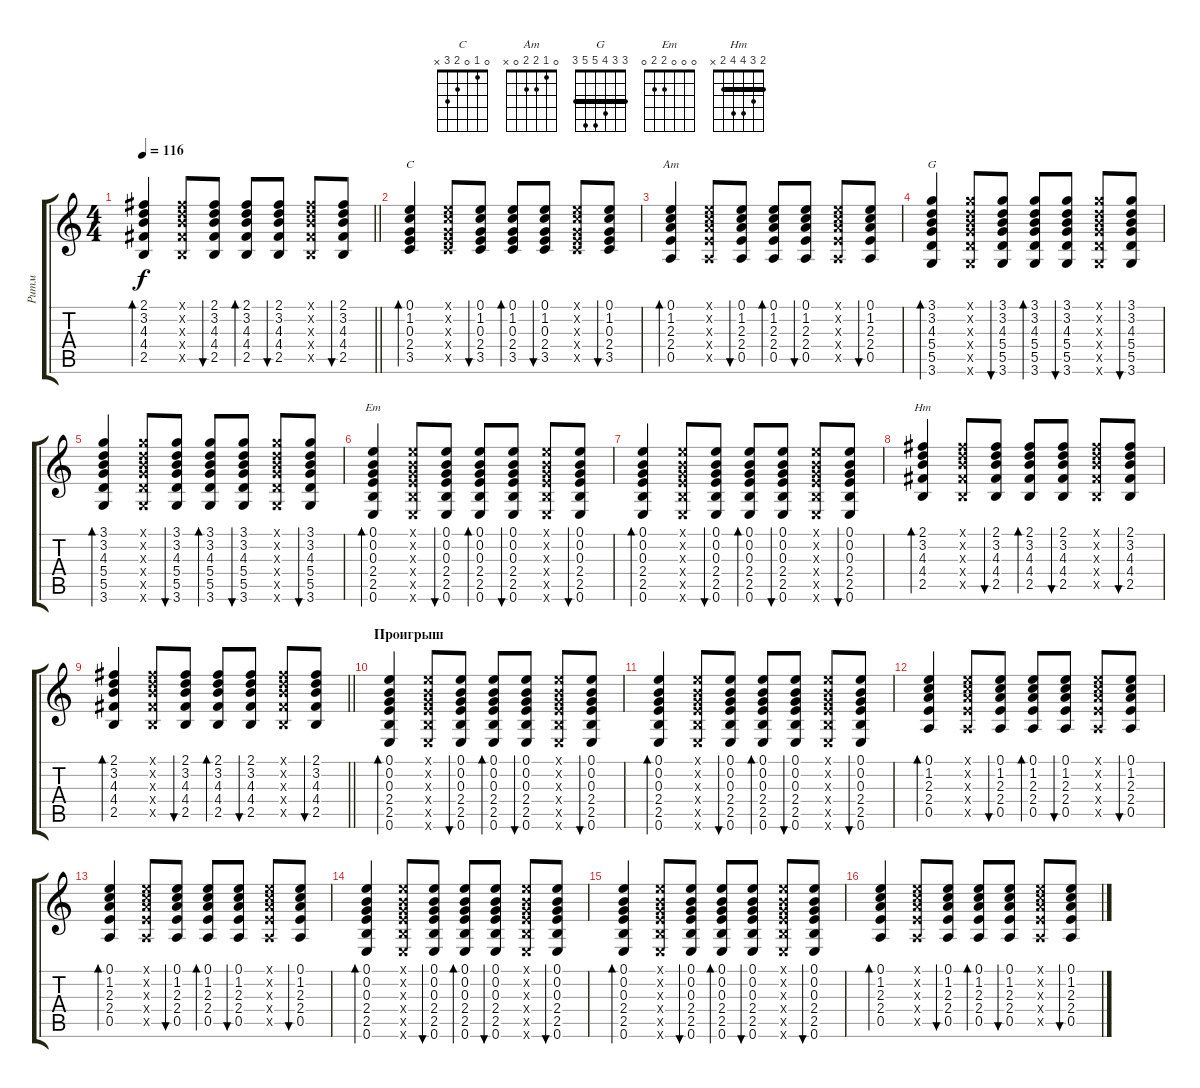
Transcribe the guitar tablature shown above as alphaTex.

\track ("Ритм" "Ритм") {instrument acousticguitarnylon}
\staff {score tabs}
\tuning (E4 B3 G3 D3 A2 E2) {hide}
\chord ("C" 0 1 0 2 3 x)
\chord ("Am" 0 1 2 2 0 x)
\chord ("G" 3 3 4 5 5 3) {barre 3}
\chord ("Em" 0 0 0 2 2 0)
\chord ("Нm" 2 3 4 4 2 x) {barre 2}
\ts (4 4)
\tempo 116
\clef g2
\barLineRight lightlight
\ks c
(2.1 3.2 4.3 4.4 2.5).4{bd 30 dy f} (2.1{x} 3.2{x} 4.3{x} 4.4{x} 2.5{x}).8 (2.1 3.2 4.3 4.4 2.5).8{bu 30} (2.1 3.2 4.3 4.4 2.5).8{bd 30} (2.1 3.2 4.3 4.4 2.5).8{bu 30} (2.1{x} 3.2{x} 4.3{x} 4.4{x} 2.5{x}).8 (2.1 3.2 4.3 4.4 2.5).8{bu 30} |
(0.1 1.2 0.3 2.4 3.5).4{bd 30 ch "C"} (0.1{x} 1.2{x} 0.3{x} 2.4{x} 3.5{x}).8 (0.1 1.2 0.3 2.4 3.5).8{bu 30} (0.1 1.2 0.3 2.4 3.5).8{bd 30} (0.1 1.2 0.3 2.4 3.5).8{bu 30} (0.1{x} 1.2{x} 0.3{x} 2.4{x} 3.5{x}).8 (0.1 1.2 0.3 2.4 3.5).8{bu 30} |
(0.1 1.2 2.3 2.4 0.5).4{bd 30 ch "Am"} (0.1{x} 1.2{x} 2.3{x} 2.4{x} 0.5{x}).8 (0.1 1.2 2.3 2.4 0.5).8{bu 30} (0.1 1.2 2.3 2.4 0.5).8{bd 30} (0.1 1.2 2.3 2.4 0.5).8{bu 30} (0.1{x} 1.2{x} 2.3{x} 2.4{x} 0.5{x}).8 (0.1 1.2 2.3 2.4 0.5).8{bu 30} |
(3.1 3.2 4.3 5.4 5.5 3.6).4{bd 30 ch "G"} (3.1{x} 3.2{x} 4.3{x} 5.4{x} 5.5{x} 3.6{x}).8 (3.1 3.2 4.3 5.4 5.5 3.6).8{bu 30} (3.1 3.2 4.3 5.4 5.5 3.6).8{bd 30} (3.1 3.2 4.3 5.4 5.5 3.6).8{bu 30} (3.1{x} 3.2{x} 4.3{x} 5.4{x} 5.5{x} 3.6{x}).8 (3.1 3.2 4.3 5.4 5.5 3.6).8{bu 30} |
(3.1 3.2 4.3 5.4 5.5 3.6).4{bd 30} (3.1{x} 3.2{x} 4.3{x} 5.4{x} 5.5{x} 3.6{x}).8 (3.1 3.2 4.3 5.4 5.5 3.6).8{bu 30} (3.1 3.2 4.3 5.4 5.5 3.6).8{bd 30} (3.1 3.2 4.3 5.4 5.5 3.6).8{bu 30} (3.1{x} 3.2{x} 4.3{x} 5.4{x} 5.5{x} 3.6{x}).8 (3.1 3.2 4.3 5.4 5.5 3.6).8{bu 30} |
(0.1 0.2 0.3 2.4 2.5 0.6).4{bd 60 ch "Em"} (0.1{x} 0.2{x} 0.3{x} 2.4{x} 2.5{x} 0.6{x}).8 (0.1 0.2 0.3 2.4 2.5 0.6).8{bu 30} (0.1 0.2 0.3 2.4 2.5 0.6).8{bd 30} (0.1 0.2 0.3 2.4 2.5 0.6).8{bu 30} (0.1{x} 0.2{x} 0.3{x} 2.4{x} 2.5{x} 0.6{x}).8 (0.1 0.2 0.3 2.4 2.5 0.6).8{bu 30} |
(0.1 0.2 0.3 2.4 2.5 0.6).4{bd 60} (0.1{x} 0.2{x} 0.3{x} 2.4{x} 2.5{x} 0.6{x}).8 (0.1 0.2 0.3 2.4 2.5 0.6).8{bu 30} (0.1 0.2 0.3 2.4 2.5 0.6).8{bd 30} (0.1 0.2 0.3 2.4 2.5 0.6).8{bu 30} (0.1{x} 0.2{x} 0.3{x} 2.4{x} 2.5{x} 0.6{x}).8 (0.1 0.2 0.3 2.4 2.5 0.6).8{bu 30} |
(2.1 3.2 4.3 4.4 2.5).4{bd 30 ch "Нm"} (2.1{x} 3.2{x} 4.3{x} 4.4{x} 2.5{x}).8 (2.1 3.2 4.3 4.4 2.5).8{bu 30} (2.1 3.2 4.3 4.4 2.5).8{bd 30} (2.1 3.2 4.3 4.4 2.5).8{bu 30} (2.1{x} 3.2{x} 4.3{x} 4.4{x} 2.5{x}).8 (2.1 3.2 4.3 4.4 2.5).8{bu 30} |
\barLineRight lightlight
(2.1 3.2 4.3 4.4 2.5).4{bd 30} (2.1{x} 3.2{x} 4.3{x} 4.4{x} 2.5{x}).8 (2.1 3.2 4.3 4.4 2.5).8{bu 30} (2.1 3.2 4.3 4.4 2.5).8{bd 30} (2.1 3.2 4.3 4.4 2.5).8{bu 30} (2.1{x} 3.2{x} 4.3{x} 4.4{x} 2.5{x}).8 (2.1 3.2 4.3 4.4 2.5).8{bu 30} |
\section ("" "Проигрыш")
(0.1 0.2 0.3 2.4 2.5 0.6).4{bd 60} (0.1{x} 0.2{x} 0.3{x} 2.4{x} 2.5{x} 0.6{x}).8 (0.1 0.2 0.3 2.4 2.5 0.6).8{bu 30} (0.1 0.2 0.3 2.4 2.5 0.6).8{bd 30} (0.1 0.2 0.3 2.4 2.5 0.6).8{bu 30} (0.1{x} 0.2{x} 0.3{x} 2.4{x} 2.5{x} 0.6{x}).8 (0.1 0.2 0.3 2.4 2.5 0.6).8{bu 30} |
(0.1 0.2 0.3 2.4 2.5 0.6).4{bd 60} (0.1{x} 0.2{x} 0.3{x} 2.4{x} 2.5{x} 0.6{x}).8 (0.1 0.2 0.3 2.4 2.5 0.6).8{bu 30} (0.1 0.2 0.3 2.4 2.5 0.6).8{bd 30} (0.1 0.2 0.3 2.4 2.5 0.6).8{bu 30} (0.1{x} 0.2{x} 0.3{x} 2.4{x} 2.5{x} 0.6{x}).8 (0.1 0.2 0.3 2.4 2.5 0.6).8{bu 30} |
(0.1 1.2 2.3 2.4 0.5).4{bd 30} (0.1{x} 1.2{x} 2.3{x} 2.4{x} 0.5{x}).8 (0.1 1.2 2.3 2.4 0.5).8{bu 30} (0.1 1.2 2.3 2.4 0.5).8{bd 30} (0.1 1.2 2.3 2.4 0.5).8{bu 30} (0.1{x} 1.2{x} 2.3{x} 2.4{x} 0.5{x}).8 (0.1 1.2 2.3 2.4 0.5).8{bu 30} |
(0.1 1.2 2.3 2.4 0.5).4{bd 30} (0.1{x} 1.2{x} 2.3{x} 2.4{x} 0.5{x}).8 (0.1 1.2 2.3 2.4 0.5).8{bu 30} (0.1 1.2 2.3 2.4 0.5).8{bd 30} (0.1 1.2 2.3 2.4 0.5).8{bu 30} (0.1{x} 1.2{x} 2.3{x} 2.4{x} 0.5{x}).8 (0.1 1.2 2.3 2.4 0.5).8{bu 30} |
(0.1 0.2 0.3 2.4 2.5 0.6).4{bd 60} (0.1{x} 0.2{x} 0.3{x} 2.4{x} 2.5{x} 0.6{x}).8 (0.1 0.2 0.3 2.4 2.5 0.6).8{bu 30} (0.1 0.2 0.3 2.4 2.5 0.6).8{bd 30} (0.1 0.2 0.3 2.4 2.5 0.6).8{bu 30} (0.1{x} 0.2{x} 0.3{x} 2.4{x} 2.5{x} 0.6{x}).8 (0.1 0.2 0.3 2.4 2.5 0.6).8{bu 30} |
(0.1 0.2 0.3 2.4 2.5 0.6).4{bd 60} (0.1{x} 0.2{x} 0.3{x} 2.4{x} 2.5{x} 0.6{x}).8 (0.1 0.2 0.3 2.4 2.5 0.6).8{bu 30} (0.1 0.2 0.3 2.4 2.5 0.6).8{bd 30} (0.1 0.2 0.3 2.4 2.5 0.6).8{bu 30} (0.1{x} 0.2{x} 0.3{x} 2.4{x} 2.5{x} 0.6{x}).8 (0.1 0.2 0.3 2.4 2.5 0.6).8{bu 30} |
(0.1 1.2 2.3 2.4 0.5).4{bd 30} (0.1{x} 1.2{x} 2.3{x} 2.4{x} 0.5{x}).8 (0.1 1.2 2.3 2.4 0.5).8{bu 30} (0.1 1.2 2.3 2.4 0.5).8{bd 30} (0.1 1.2 2.3 2.4 0.5).8{bu 30} (0.1{x} 1.2{x} 2.3{x} 2.4{x} 0.5{x}).8 (0.1 1.2 2.3 2.4 0.5).8{bu 30}
